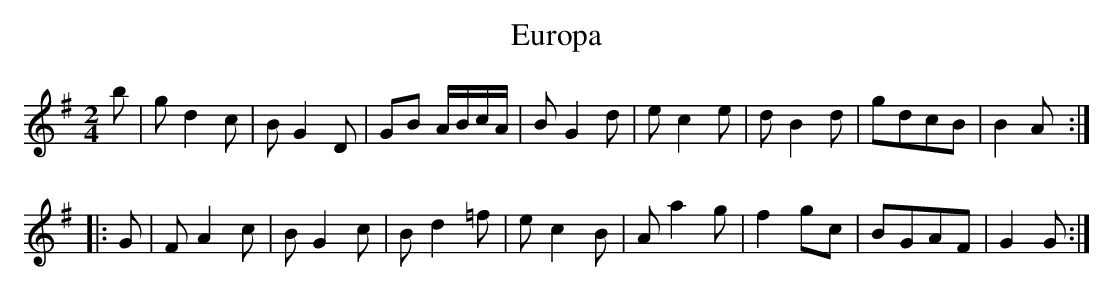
X:1
T:Europa
M:2/4
L:1/8
K:G
b | g d2 c | B G2 D | GB A/B/c/A/ | B G2 d | e c2 e | d B2 d | gdcB | B2 A :|
|: G | F A2 c | B G2 c | B d2 =f | e c2 B | A a2 g | f2 gc | BGAF | G2 G :|
